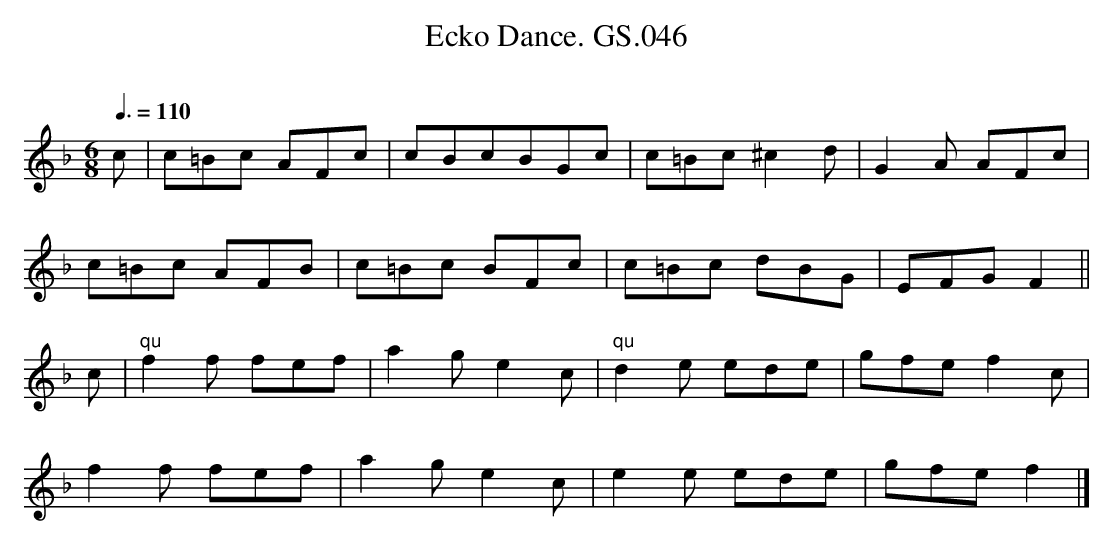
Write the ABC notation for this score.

X:1
T:Ecko Dance. GS.046
M:6/8
L:1/8
Q:3/8=110
O:
K:F major
c | c=Bc AFc | cBc= BGc | c=Bc ^c2d | G2A AFc |
c=Bc AFB | c=Bc BFc | c=Bc dBG | EFG F2 ||
c | "qu"f2 f fef | a2ge2c | "qu"d2e ede | gfe f2c |
f2f fef|a2ge2c | e2e ede | gfe f2 |]
